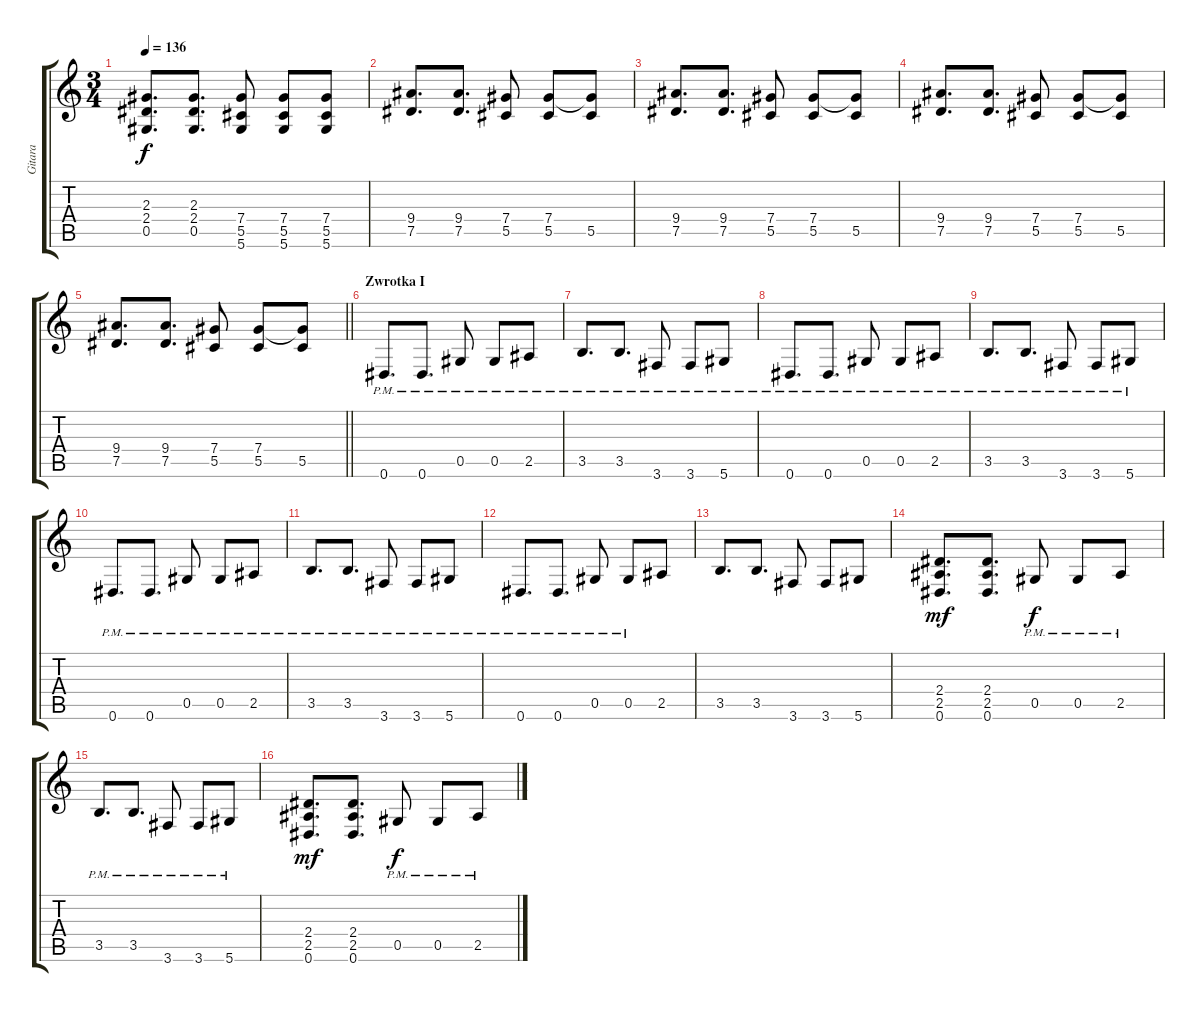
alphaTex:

\track ("Gitara" "Gitara") {instrument distortionguitar}
\staff {score tabs}
\tuning (Eb4 Bb3 Gb3 Db3 Ab2 Eb2) {hide}
\ts (3 4)
\tempo 136
\clef g2
\ks c
(2.3 2.4 0.5).8{d dy f} (2.3 2.4 0.5).8{d} (7.4 5.5 5.6).8 (7.4 5.5 5.6).8 (7.4 5.5 5.6).8 |
(9.4 7.5).8{d} (9.4 7.5).8{d} (7.4 5.5).8 (7.4 5.5).8 (7.4{t} 5.5).8 |
(9.4 7.5).8{d} (9.4 7.5).8{d} (7.4 5.5).8 (7.4 5.5).8 (7.4{t} 5.5).8 |
(9.4 7.5).8{d} (9.4 7.5).8{d} (7.4 5.5).8 (7.4 5.5).8 (7.4{t} 5.5).8 |
\barLineRight lightlight
(9.4 7.5).8{d} (9.4 7.5).8{d} (7.4 5.5).8 (7.4 5.5).8 (7.4{t} 5.5).8 |
\section ("" "Zwrotka I")
0.6{pm}.8{d volume 12} 0.6{pm}.8{d} 0.5{pm}.8 0.5{pm}.8 2.5{pm}.8 |
3.5{pm}.8{d} 3.5{pm}.8{d} 3.6{pm}.8 3.6{pm}.8 5.6{pm}.8 |
0.6{pm}.8{d} 0.6{pm}.8{d} 0.5{pm}.8 0.5{pm}.8 2.5{pm}.8 |
3.5{pm}.8{d} 3.5{pm}.8{d} 3.6{pm}.8 3.6{pm}.8 5.6{pm}.8 |
0.6{pm}.8{d} 0.6{pm}.8{d} 0.5{pm}.8 0.5{pm}.8 2.5{pm}.8 |
3.5{pm}.8{d} 3.5{pm}.8{d} 3.6{pm}.8 3.6{pm}.8 5.6{pm}.8 |
0.6{pm}.8{d} 0.6{pm}.8{d} 0.5{pm}.8 0.5{pm}.8 2.5.8 |
3.5.8{d} 3.5.8{d} 3.6.8 3.6.8 5.6.8 |
(2.4 2.5 0.6).8{d dy mf} (2.4 2.5 0.6).8{d} 0.5{pm}.8{dy f} 0.5{pm}.8 2.5{pm}.8 |
3.5{pm}.8{d} 3.5{pm}.8{d} 3.6{pm}.8 3.6{pm}.8 5.6{pm}.8 |
(2.4 2.5 0.6).8{d dy mf} (2.4 2.5 0.6).8{d} 0.5{pm}.8{dy f} 0.5{pm}.8 2.5{pm}.8
